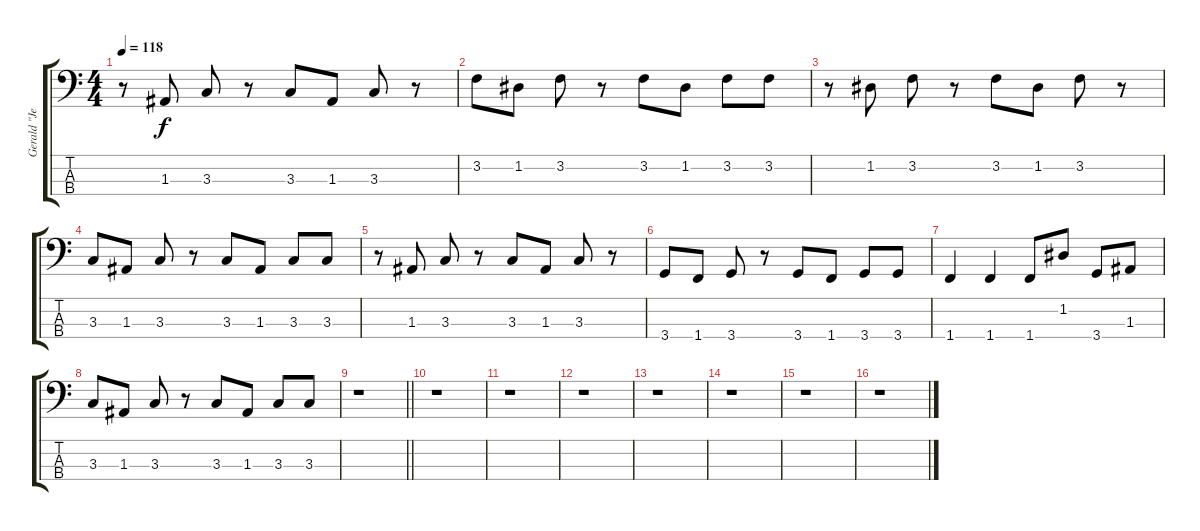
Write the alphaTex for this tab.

\track ("Gerald \"Jerry\" Jemmott - Bass" "Gerald \"Je") {instrument electricbassfinger}
\staff {score tabs}
\tuning (G2 D2 A1 E1) {hide}
\ts (4 4)
\tempo 118
\clef f4
\ks c
r.8{dy f} 1.3.8 3.3.8 r.8 3.3.8 1.3.8 3.3.8 r.8 |
3.2.8 1.2.8 3.2.8 r.8 3.2.8 1.2.8 3.2.8 3.2.8 |
r.8 1.2.8 3.2.8 r.8 3.2.8 1.2.8 3.2.8 r.8 |
3.3.8 1.3.8 3.3.8 r.8 3.3.8 1.3.8 3.3.8 3.3.8 |
r.8 1.3.8 3.3.8 r.8 3.3.8 1.3.8 3.3.8 r.8 |
3.4.8 1.4.8 3.4.8 r.8 3.4.8 1.4.8 3.4.8 3.4.8 |
1.4.4 1.4.4 1.4.8 1.2.8 3.4.8 1.3.8 |
3.3.8 1.3.8 3.3.8 r.8 3.3.8 1.3.8 3.3.8 3.3.8 |
\barLineRight lightlight
r.1 |
r.1 |
r.1 |
r.1 |
r.1 |
r.1 |
r.1 |
r.1
